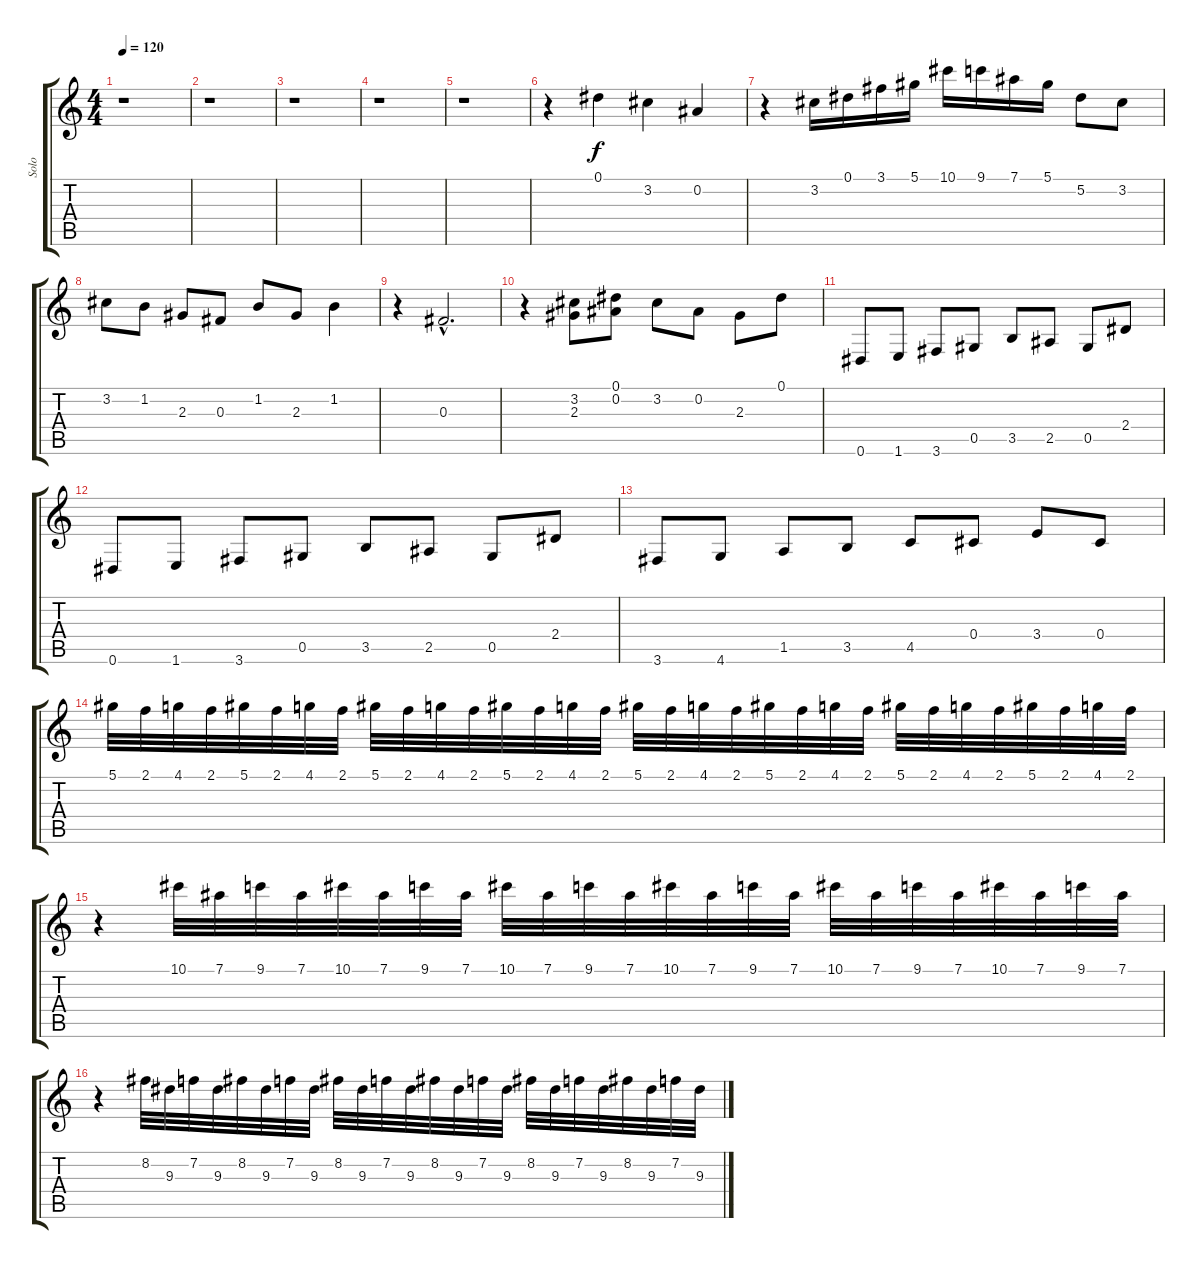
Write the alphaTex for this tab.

\track ("Solo" "Solo") {instrument distortionguitar}
\staff {score tabs}
\tuning (Eb4 Bb3 Gb3 Db3 Ab2 Eb2) {hide}
\ts (4 4)
\tempo 120
\clef g2
\ks c
r.1{dy f} |
r.1 |
r.1 |
r.1 |
r.1 |
r.4 0.1.4 3.2.4 0.2.4 |
r.4 3.2.16 0.1.16 3.1.16 5.1.16 10.1.16 9.1.16 7.1.16 5.1.16 5.2.8 3.2.8 |
3.2.8 1.2.8 2.3.8 0.3.8 1.2.8 2.3.8 1.2.4 |
r.4 0.3{hac}.2{d} |
r.4 (3.2 2.3).8 (0.1 0.2).8 3.2.8 0.2.8 2.3.8 0.1.8 |
0.6.8 1.6.8 3.6.8 0.5.8 3.5.8 2.5.8 0.5.8 2.4.8 |
0.6.8 1.6.8 3.6.8 0.5.8 3.5.8 2.5.8 0.5.8 2.4.8 |
3.6.8 4.6.8 1.5.8 3.5.8 4.5.8 0.4.8 3.4.8 0.4.8 |
5.1.32 2.1.32 4.1.32 2.1.32 5.1.32 2.1.32 4.1.32 2.1.32 5.1.32 2.1.32 4.1.32 2.1.32 5.1.32 2.1.32 4.1.32 2.1.32 5.1.32 2.1.32 4.1.32 2.1.32 5.1.32 2.1.32 4.1.32 2.1.32 5.1.32 2.1.32 4.1.32 2.1.32 5.1.32 2.1.32 4.1.32 2.1.32 |
r.4 10.1.32 7.1.32 9.1.32 7.1.32 10.1.32 7.1.32 9.1.32 7.1.32 10.1.32 7.1.32 9.1.32 7.1.32 10.1.32 7.1.32 9.1.32 7.1.32 10.1.32 7.1.32 9.1.32 7.1.32 10.1.32 7.1.32 9.1.32 7.1.32 |
r.4 8.2.32 9.3.32 7.2.32 9.3.32 8.2.32 9.3.32 7.2.32 9.3.32 8.2.32 9.3.32 7.2.32 9.3.32 8.2.32 9.3.32 7.2.32 9.3.32 8.2.32 9.3.32 7.2.32 9.3.32 8.2.32 9.3.32 7.2.32 9.3.32
